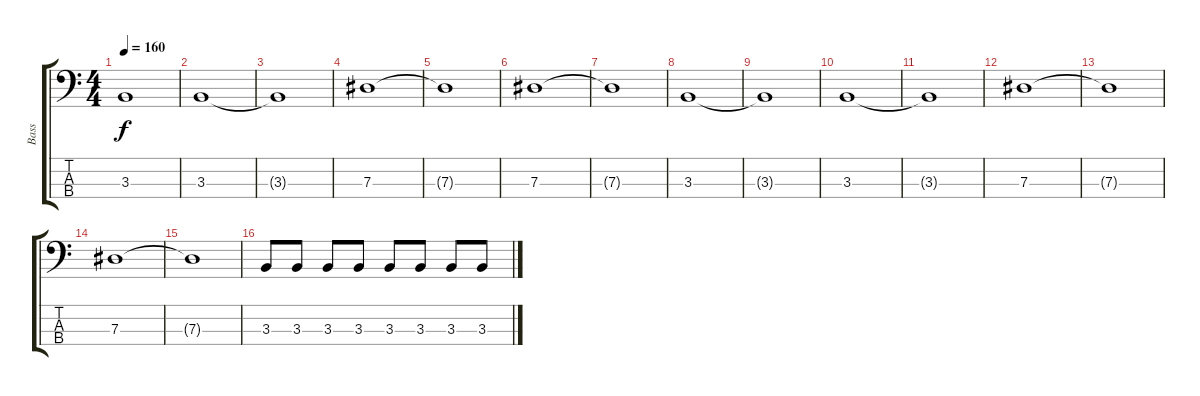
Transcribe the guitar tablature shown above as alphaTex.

\track ("Bass" "Bass") {instrument electricbassfinger}
\staff {score tabs}
\tuning (Gb2 Db2 Ab1 Eb1) {hide}
\ts (4 4)
\tempo 160
\clef f4
\ks c
3.3{t}.1{dy f} |
3.3.1 |
3.3{t}.1 |
7.3.1 |
7.3{t}.1 |
7.3.1 |
7.3{t}.1 |
3.3.1 |
3.3{t}.1 |
3.3.1 |
3.3{t}.1 |
7.3.1 |
7.3{t}.1 |
7.3.1 |
7.3{t}.1 |
3.3.8 3.3.8 3.3.8 3.3.8 3.3.8 3.3.8 3.3.8 3.3.8
